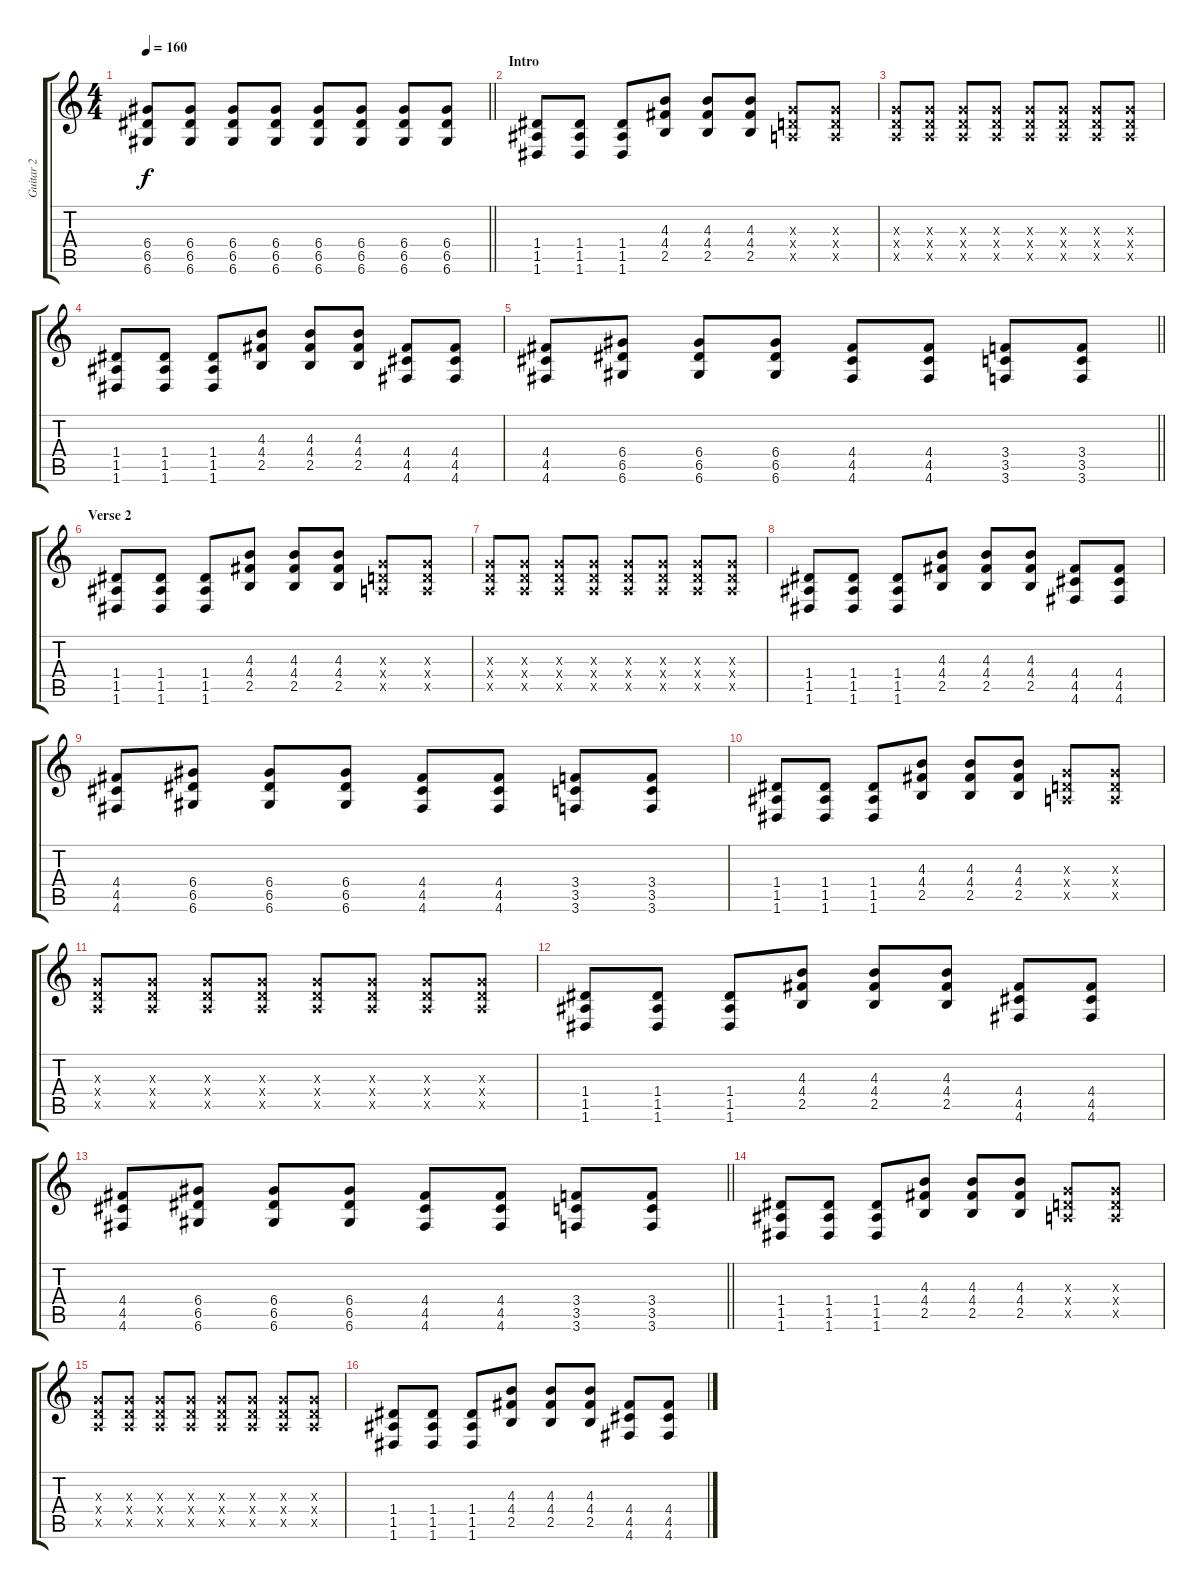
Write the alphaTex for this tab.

\track ("Guitar 2" "Guitar 2") {instrument overdrivenguitar}
\staff {score tabs}
\tuning (E4 B3 G3 D3 A2 D2) {hide}
\ts (4 4)
\tempo 160
\clef g2
\barLineRight lightlight
\ks c
(6.4 6.5 6.6).8{dy f} (6.4 6.5 6.6).8 (6.4 6.5 6.6).8 (6.4 6.5 6.6).8 (6.4 6.5 6.6).8 (6.4 6.5 6.6).8 (6.4 6.5 6.6).8 (6.4 6.5 6.6).8 |
\section ("" "Intro")
(1.4 1.5 1.6).8 (1.4 1.5 1.6).8 (1.4 1.5 1.6).8 (4.3 4.4 2.5).8 (4.3 4.4 2.5).8 (4.3 4.4 2.5).8 (0.3{x} 0.4{x} 0.5{x}).8 (0.3{x} 0.4{x} 0.5{x}).8 |
(0.3{x} 0.4{x} 0.5{x}).8 (0.3{x} 0.4{x} 0.5{x}).8 (0.3{x} 0.4{x} 0.5{x}).8 (0.3{x} 0.4{x} 0.5{x}).8 (0.3{x} 0.4{x} 0.5{x}).8 (0.3{x} 0.4{x} 0.5{x}).8 (0.3{x} 0.4{x} 0.5{x}).8 (0.3{x} 0.4{x} 0.5{x}).8 |
(1.4 1.5 1.6).8 (1.4 1.5 1.6).8 (1.4 1.5 1.6).8 (4.3 4.4 2.5).8 (4.3 4.4 2.5).8 (4.3 4.4 2.5).8 (4.4 4.5 4.6).8 (4.4 4.5 4.6).8 |
\barLineRight lightlight
(4.4 4.5 4.6).8 (6.4 6.5 6.6).8 (6.4 6.5 6.6).8 (6.4 6.5 6.6).8 (4.4 4.5 4.6).8 (4.4 4.5 4.6).8 (3.4 3.5 3.6).8 (3.4 3.5 3.6).8 |
\section ("" "Verse 2")
(1.4 1.5 1.6).8 (1.4 1.5 1.6).8 (1.4 1.5 1.6).8 (4.3 4.4 2.5).8 (4.3 4.4 2.5).8 (4.3 4.4 2.5).8 (0.3{x} 0.4{x} 0.5{x}).8 (0.3{x} 0.4{x} 0.5{x}).8 |
(0.3{x} 0.4{x} 0.5{x}).8 (0.3{x} 0.4{x} 0.5{x}).8 (0.3{x} 0.4{x} 0.5{x}).8 (0.3{x} 0.4{x} 0.5{x}).8 (0.3{x} 0.4{x} 0.5{x}).8 (0.3{x} 0.4{x} 0.5{x}).8 (0.3{x} 0.4{x} 0.5{x}).8 (0.3{x} 0.4{x} 0.5{x}).8 |
(1.4 1.5 1.6).8 (1.4 1.5 1.6).8 (1.4 1.5 1.6).8 (4.3 4.4 2.5).8 (4.3 4.4 2.5).8 (4.3 4.4 2.5).8 (4.4 4.5 4.6).8 (4.4 4.5 4.6).8 |
(4.4 4.5 4.6).8 (6.4 6.5 6.6).8 (6.4 6.5 6.6).8 (6.4 6.5 6.6).8 (4.4 4.5 4.6).8 (4.4 4.5 4.6).8 (3.4 3.5 3.6).8 (3.4 3.5 3.6).8 |
(1.4 1.5 1.6).8 (1.4 1.5 1.6).8 (1.4 1.5 1.6).8 (4.3 4.4 2.5).8 (4.3 4.4 2.5).8 (4.3 4.4 2.5).8 (0.3{x} 0.4{x} 0.5{x}).8 (0.3{x} 0.4{x} 0.5{x}).8 |
(0.3{x} 0.4{x} 0.5{x}).8 (0.3{x} 0.4{x} 0.5{x}).8 (0.3{x} 0.4{x} 0.5{x}).8 (0.3{x} 0.4{x} 0.5{x}).8 (0.3{x} 0.4{x} 0.5{x}).8 (0.3{x} 0.4{x} 0.5{x}).8 (0.3{x} 0.4{x} 0.5{x}).8 (0.3{x} 0.4{x} 0.5{x}).8 |
(1.4 1.5 1.6).8 (1.4 1.5 1.6).8 (1.4 1.5 1.6).8 (4.3 4.4 2.5).8 (4.3 4.4 2.5).8 (4.3 4.4 2.5).8 (4.4 4.5 4.6).8 (4.4 4.5 4.6).8 |
\barLineRight lightlight
(4.4 4.5 4.6).8 (6.4 6.5 6.6).8 (6.4 6.5 6.6).8 (6.4 6.5 6.6).8 (4.4 4.5 4.6).8 (4.4 4.5 4.6).8 (3.4 3.5 3.6).8 (3.4 3.5 3.6).8 |
(1.4 1.5 1.6).8 (1.4 1.5 1.6).8 (1.4 1.5 1.6).8 (4.3 4.4 2.5).8 (4.3 4.4 2.5).8 (4.3 4.4 2.5).8 (0.3{x} 0.4{x} 0.5{x}).8 (0.3{x} 0.4{x} 0.5{x}).8 |
(0.3{x} 0.4{x} 0.5{x}).8 (0.3{x} 0.4{x} 0.5{x}).8 (0.3{x} 0.4{x} 0.5{x}).8 (0.3{x} 0.4{x} 0.5{x}).8 (0.3{x} 0.4{x} 0.5{x}).8 (0.3{x} 0.4{x} 0.5{x}).8 (0.3{x} 0.4{x} 0.5{x}).8 (0.3{x} 0.4{x} 0.5{x}).8 |
(1.4 1.5 1.6).8 (1.4 1.5 1.6).8 (1.4 1.5 1.6).8 (4.3 4.4 2.5).8 (4.3 4.4 2.5).8 (4.3 4.4 2.5).8 (4.4 4.5 4.6).8 (4.4 4.5 4.6).8
